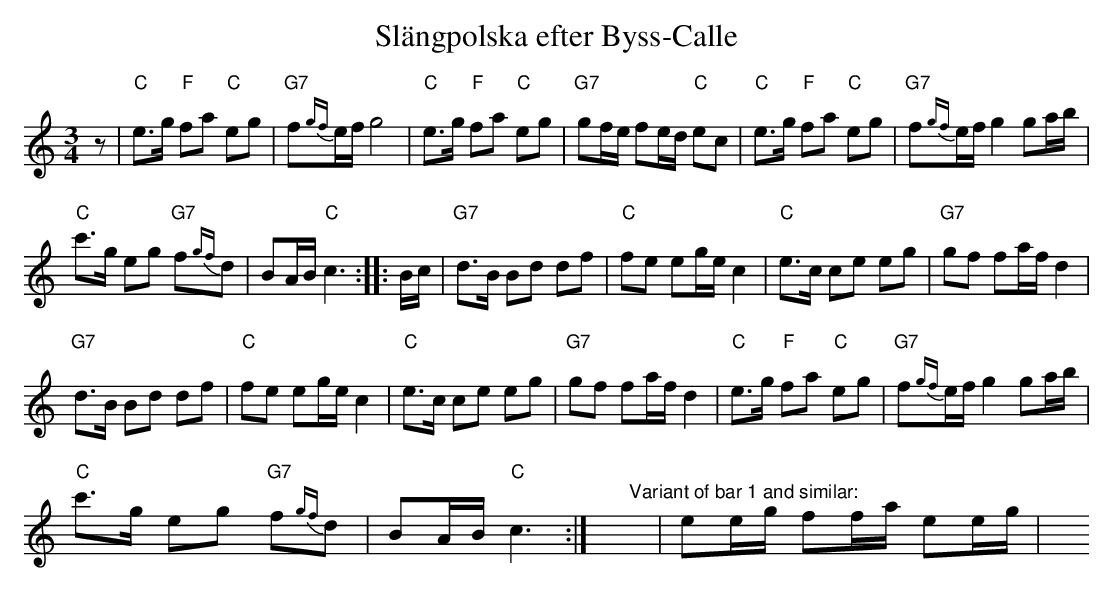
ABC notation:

X:1
T: Sl\"angpolska efter Byss-Calle
M: 3/4
L: 1/8
K: C
z |\
"C"e>g "F"fa "C"eg | "G7"f{gf}e/f/ g4 |\
"C"e>g "F"fa "C"eg | "G7"gf/e/ fe/d/ "C"ec |\
"C"e>g "F"fa "C"eg | "G7"f{gf}e/f/ g2 ga/b/ |
"C"c'>g eg "G7"f{gf}d | BA/B/ "C"c3 :|\
|: B/c/ |\
"G7"d>B Bd df | "C"fe eg/e/ c2 |\
"C"e>c ce eg | "G7"gf fa/f/ d2 |
"G7"d>B Bd df | "C"fe eg/e/ c2 |\
"C"e>c ce eg | "G7"gf fa/f/ d2 |\
"C"e>g "F"fa "C"eg | "G7"f{gf}e/f/ g2 ga/b/ |
"C"c'>g eg "G7"f{gf}d | BA/B/ "C"c3 :|\
y8 y8 y8 \
"^Variant of bar 1 and similar:"y8|\
ee/g/ ff/a/ ee/g/ |\
y8 y8 y8
